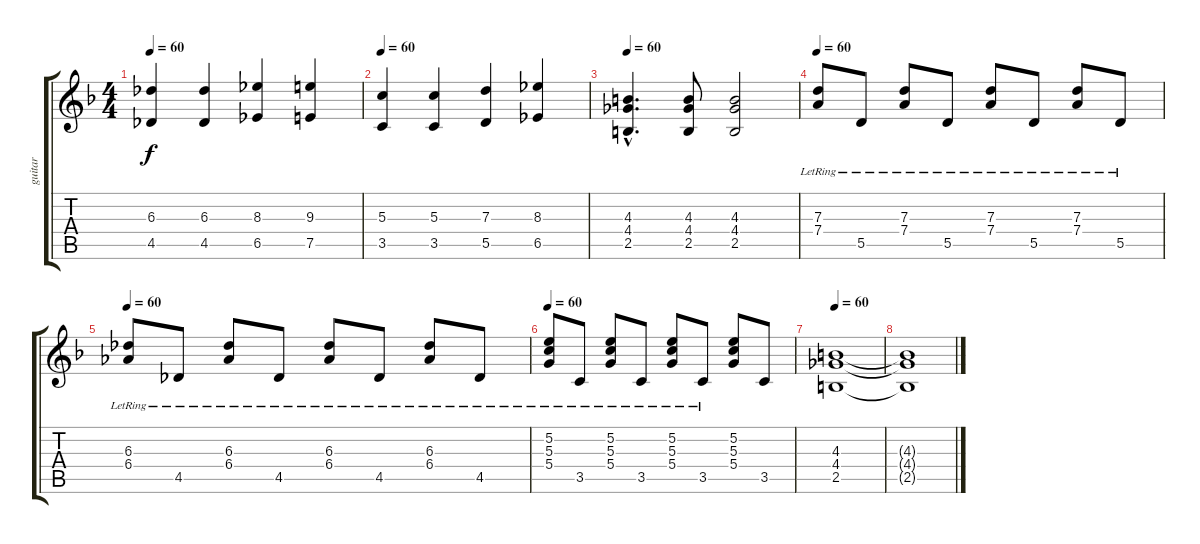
\track ("guitar " "guitar ") {instrument overdrivenguitar}
\staff {score tabs}
\tuning (E4 B3 G3 D3 A2 E2) {hide}
\ts (4 4)
\tempo 60
\clef g2
\ks dminor
(6.3 4.5).4{dy f} (6.3 4.5).4 (8.3 6.5).4 (9.3 7.5).4 |
\tempo 60
(5.3 3.5).4 (5.3 3.5).4 (7.3 5.5).4 (8.3 6.5).4 |
\tempo 60
(4.3{hac} 4.4{hac} 2.5{hac}).4{d} (4.3 4.4 2.5).8 (4.3 4.4 2.5).2 |
\tempo 60
(7.3{lr} 7.4{lr}).8 5.5{lr}.8 (7.3{lr} 7.4{lr}).8 5.5{lr}.8 (7.3{lr} 7.4{lr}).8 5.5{lr}.8 (7.3{lr} 7.4{lr}).8 5.5{lr}.8 |
\tempo 60
(6.3{lr} 6.4{lr}).8 4.5{lr}.8 (6.3{lr} 6.4{lr}).8 4.5{lr}.8 (6.3{lr} 6.4{lr}).8 4.5{lr}.8 (6.3{lr} 6.4{lr}).8 4.5{lr}.8 |
\tempo 60
(5.2{lr} 5.3{lr} 5.4{lr}).8 3.5{lr}.8 (5.2{lr} 5.3{lr} 5.4{lr}).8 3.5{lr}.8 (5.2{lr} 5.3{lr} 5.4{lr}).8 3.5{lr}.8 (5.2 5.3 5.4).8 3.5.8 |
\tempo 60
(4.3 4.4 2.5).1 |
(4.3{t} 4.4{t} 2.5{t}).1{volume 3}
